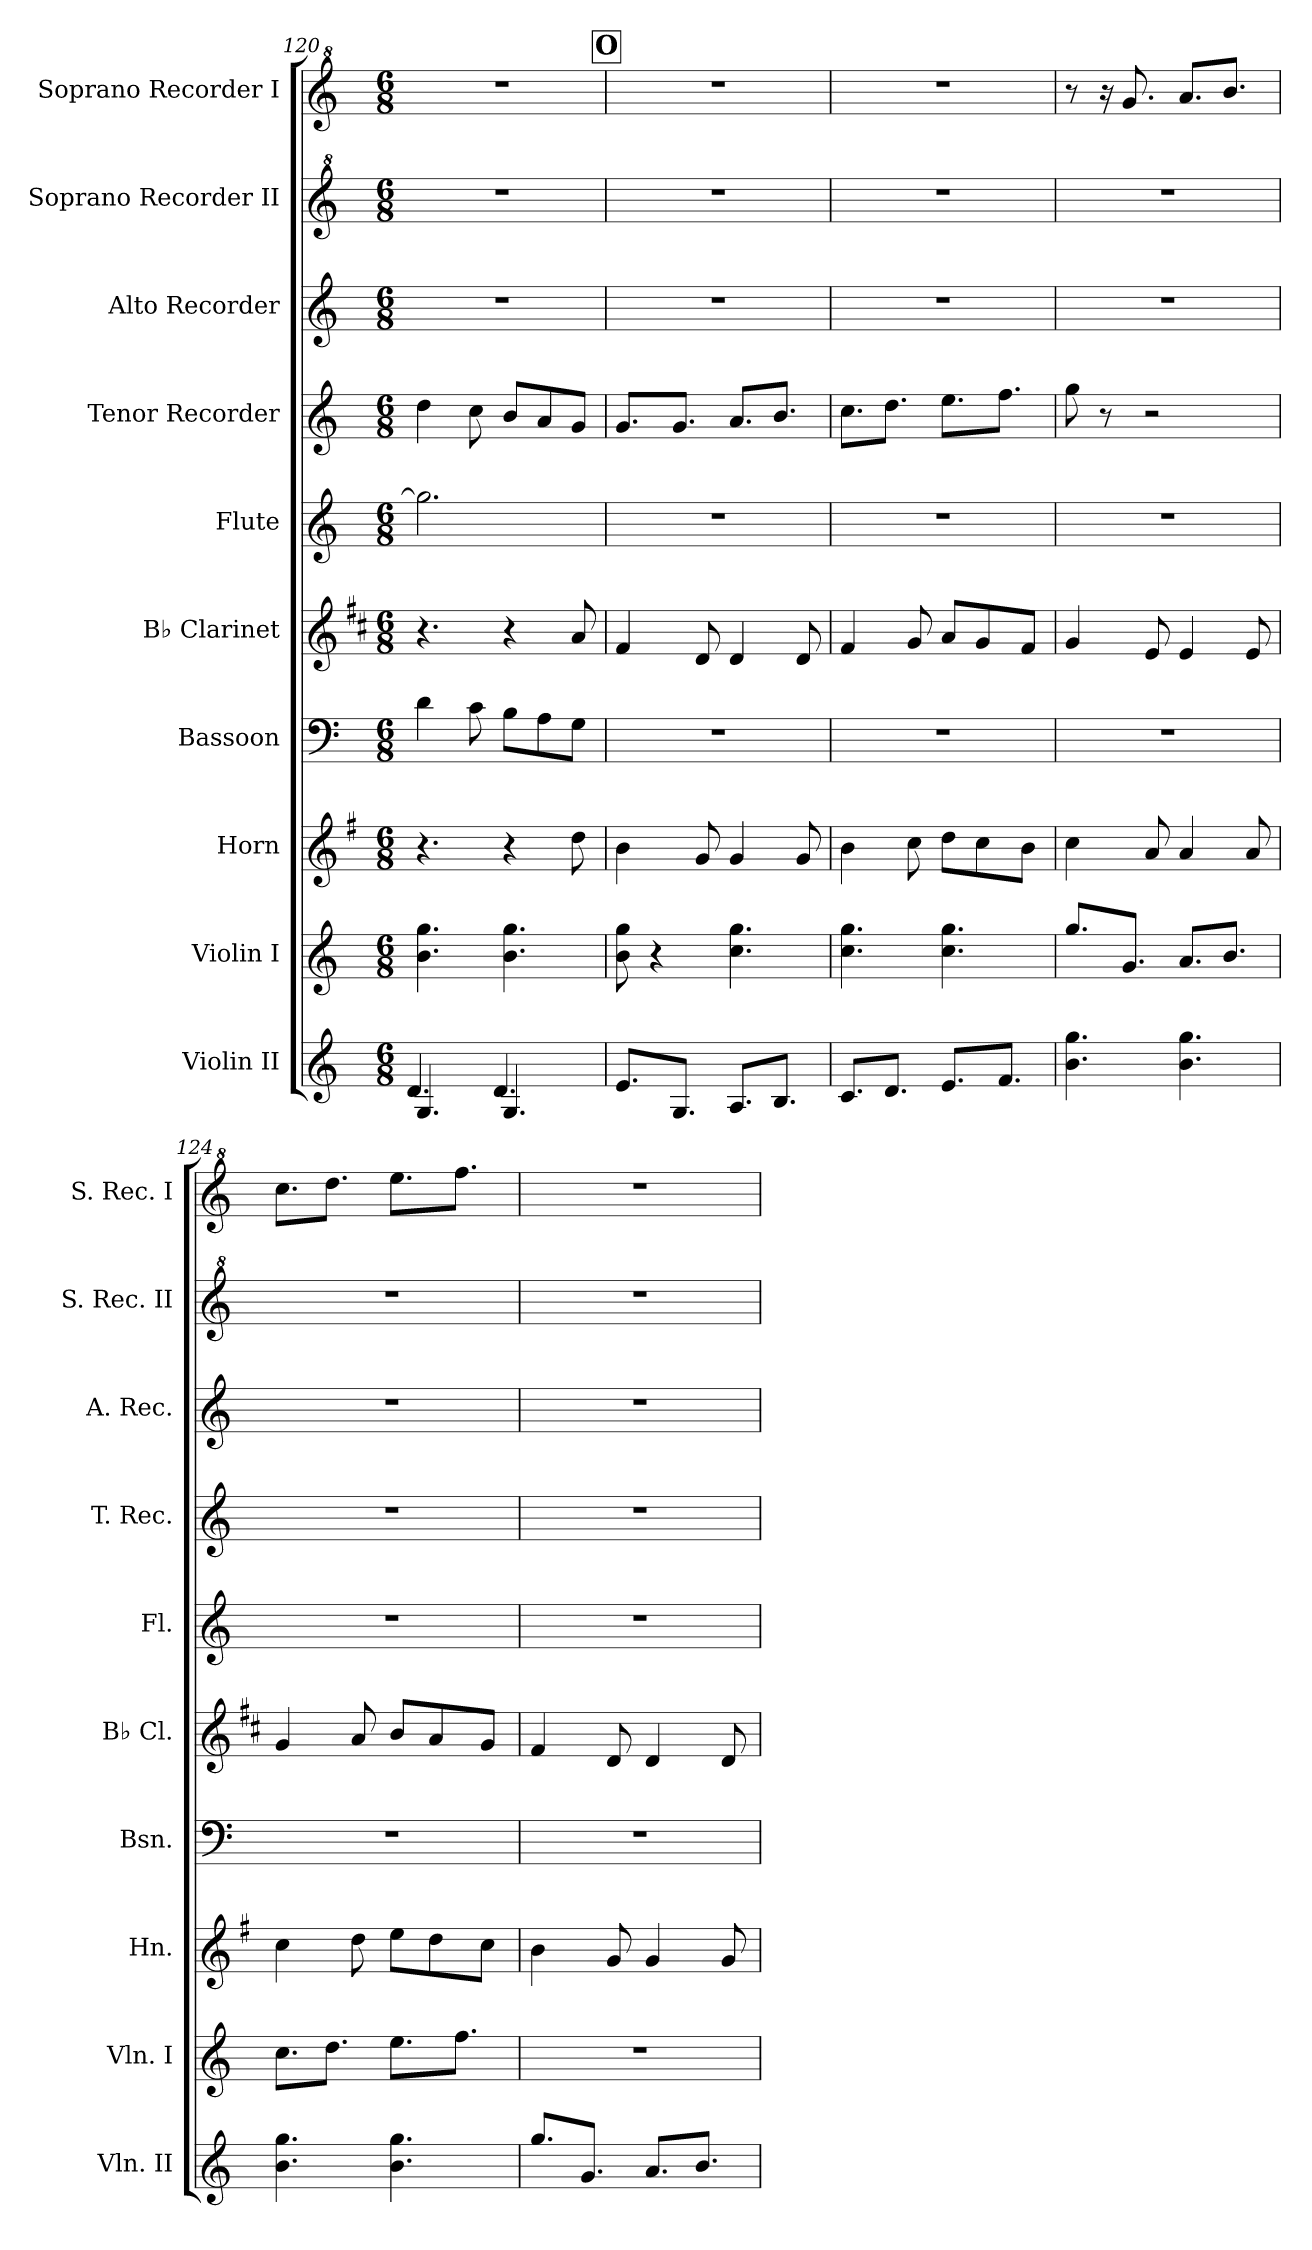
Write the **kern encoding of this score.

**kern	**kern	**kern	**kern	**kern	**kern	**kern	**kern	**kern	**kern
*part10	*part9	*part8	*part7	*part6	*part5	*part4	*part3	*part2	*part1
*staff10	*staff9	*staff8	*staff7	*staff6	*staff5	*staff4	*staff3	*staff2	*staff1
*I"Violin II	*I"Violin I	*I"Horn	*I"Bassoon	*I"B♭ Clarinet	*I"Flute	*I"Tenor Recorder	*I"Alto Recorder	*I"Soprano Recorder II	*I"Soprano Recorder I
*I'Vln. II	*I'Vln. I	*I'Hn.	*I'Bsn.	*I'B♭ Cl.	*I'Fl.	*I'T. Rec.	*I'A. Rec.	*I'S. Rec. II	*I'S. Rec. I
!!LO:PB:g=z
*clefG2	*clefG2	*clefG2	*clefF4	*clefG2	*clefG2	*clefG2	*clefG2	*clefG^2	*clefG^2
*	*	*ITrd4c7	*	*ITrd1c2	*	*	*	*	*
*k[]	*k[]	*k[]	*k[]	*k[]	*k[]	*k[]	*k[]	*k[]	*k[]
*C:	*C:	*C:	*C:	*C:	*C:	*C:	*C:	*C:	*C:
*M6/8	*M6/8	*M6/8	*M6/8	*M6/8	*M6/8	*M6/8	*M6/8	*M6/8	*M6/8
=120	=120	=120	=120	=120	=120	=120	=120	=120	=120
*^	*	*	*	*	*	*	*	*	*
4.G/	4.d/	4.b\ 4.gg\	4.r	4d\	4.r	2.gg\]	4dd\	2.r	2.r	2.r
.	.	.	.	8c\	.	.	8cc\	.	.	.
4.G/	4.d/	4.b\ 4.gg\	4r	8B\L	4r	.	8b/L	.	.	.
.	.	.	.	8A\	.	.	8a/	.	.	.
.	.	.	8g\	8G\J	8g/	.	8g/J	.	.	.
*v	*v	*	*	*	*	*	*	*	*	*
!!LO:REH:place=s1:a:t=O
=121	=121	=121	=121	=121	=121	=121	=121	=121	=121
8.e/L	8b\ 8gg\	4e\	2.r	4e/	2.r	8.g/L	2.r	2.r	2.r
.	4r	.	.	.	.	.	.	.	.
8.G/J	.	.	.	.	.	8.g/J	.	.	.
.	.	8c/	.	8c/	.	.	.	.	.
8.A/L	4.cc\ 4.gg\	4c/	.	4c/	.	8.a/L	.	.	.
8.B/J	.	.	.	.	.	8.b/J	.	.	.
.	.	8c/	.	8c/	.	.	.	.	.
=122	=122	=122	=122	=122	=122	=122	=122	=122	=122
8.c/L	4.cc\ 4.gg\	4e\	2.r	4e/	2.r	8.cc\L	2.r	2.r	2.r
8.d/J	.	.	.	.	.	8.dd\J	.	.	.
.	.	8f\	.	8f/	.	.	.	.	.
8.e/L	4.cc\ 4.gg\	8g\L	.	8g/L	.	8.ee\L	.	.	.
.	.	8f\	.	8f/	.	.	.	.	.
8.f/J	.	.	.	.	.	8.ff\J	.	.	.
.	.	8e\J	.	8e/J	.	.	.	.	.
=123	=123	=123	=123	=123	=123	=123	=123	=123	=123
4.b\ 4.gg\	8.gg/L	4f\	2.r	4f/	2.r	8gg\	2.r	2.r	8r
.	.	.	.	.	.	8r	.	.	16r
.	8.g/J	.	.	.	.	.	.	.	8.gg/
.	.	8d/	.	8d/	.	2r	.	.	.
4.b\ 4.gg\	8.a/L	4d/	.	4d/	.	.	.	.	8.aa/L
.	8.b/J	.	.	.	.	.	.	.	8.bb/J
.	.	8d/	.	8d/	.	.	.	.	.
=124	=124	=124	=124	=124	=124	=124	=124	=124	=124
4.b\ 4.gg\	8.cc\L	4f\	2.r	4f/	2.r	2.r	2.r	2.r	8.ccc\L
.	8.dd\J	.	.	.	.	.	.	.	8.ddd\J
.	.	8g\	.	8g/	.	.	.	.	.
4.b\ 4.gg\	8.ee\L	8a\L	.	8a/L	.	.	.	.	8.eee\L
.	.	8g\	.	8g/	.	.	.	.	.
.	8.ff\J	.	.	.	.	.	.	.	8.fff\J
.	.	8f\J	.	8f/J	.	.	.	.	.
!!LO:PB:g=z
=125	=125	=125	=125	=125	=125	=125	=125	=125	=125
8.gg/L	2.r	4e\	2.r	4e/	2.r	2.r	2.r	2.r	2.r
8.g/J	.	.	.	.	.	.	.	.	.
.	.	8c/	.	8c/	.	.	.	.	.
8.a/L	.	4c/	.	4c/	.	.	.	.	.
8.b/J	.	.	.	.	.	.	.	.	.
.	.	8c/	.	8c/	.	.	.	.	.
=	=	=	=	=	=	=	=	=	=
*-	*-	*-	*-	*-	*-	*-	*-	*-	*-
